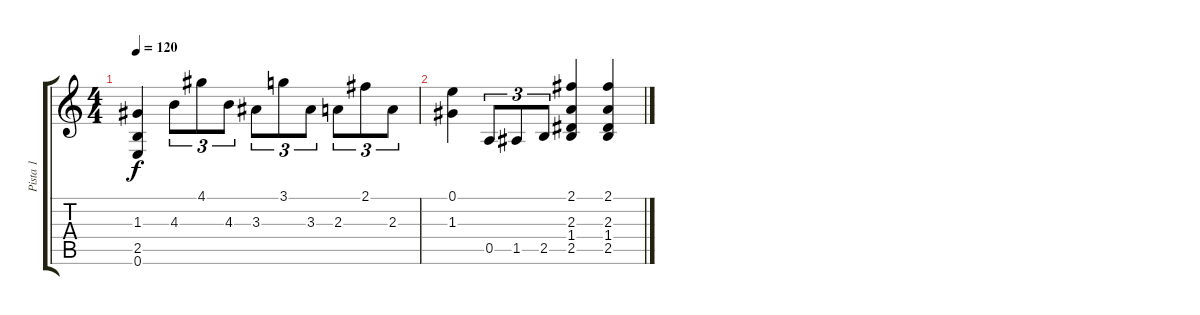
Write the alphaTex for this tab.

\track ("Pista 1" "Pista 1") {instrument acousticguitarnylon}
\staff {score tabs}
\tuning (E4 B3 G3 D3 A2 E2) {hide}
\ts (4 4)
\tempo 120
\clef g2
\ks c
(1.3 2.5 0.6).4{dy f instrument acousticguitarnylon} 4.3.8{tu (3 2)} 4.1.8{tu (3 2)} 4.3.8{tu (3 2)} 3.3.8{tu (3 2)} 3.1.8{tu (3 2)} 3.3.8{tu (3 2)} 2.3.8{tu (3 2)} 2.1.8{tu (3 2)} 2.3.8{tu (3 2)} |
(0.1 1.3).4 0.5.8{tu (3 2)} 1.5.8{tu (3 2)} 2.5.8{tu (3 2)} (2.1 2.3 1.4 2.5).4 (2.1 2.3 1.4 2.5).4
